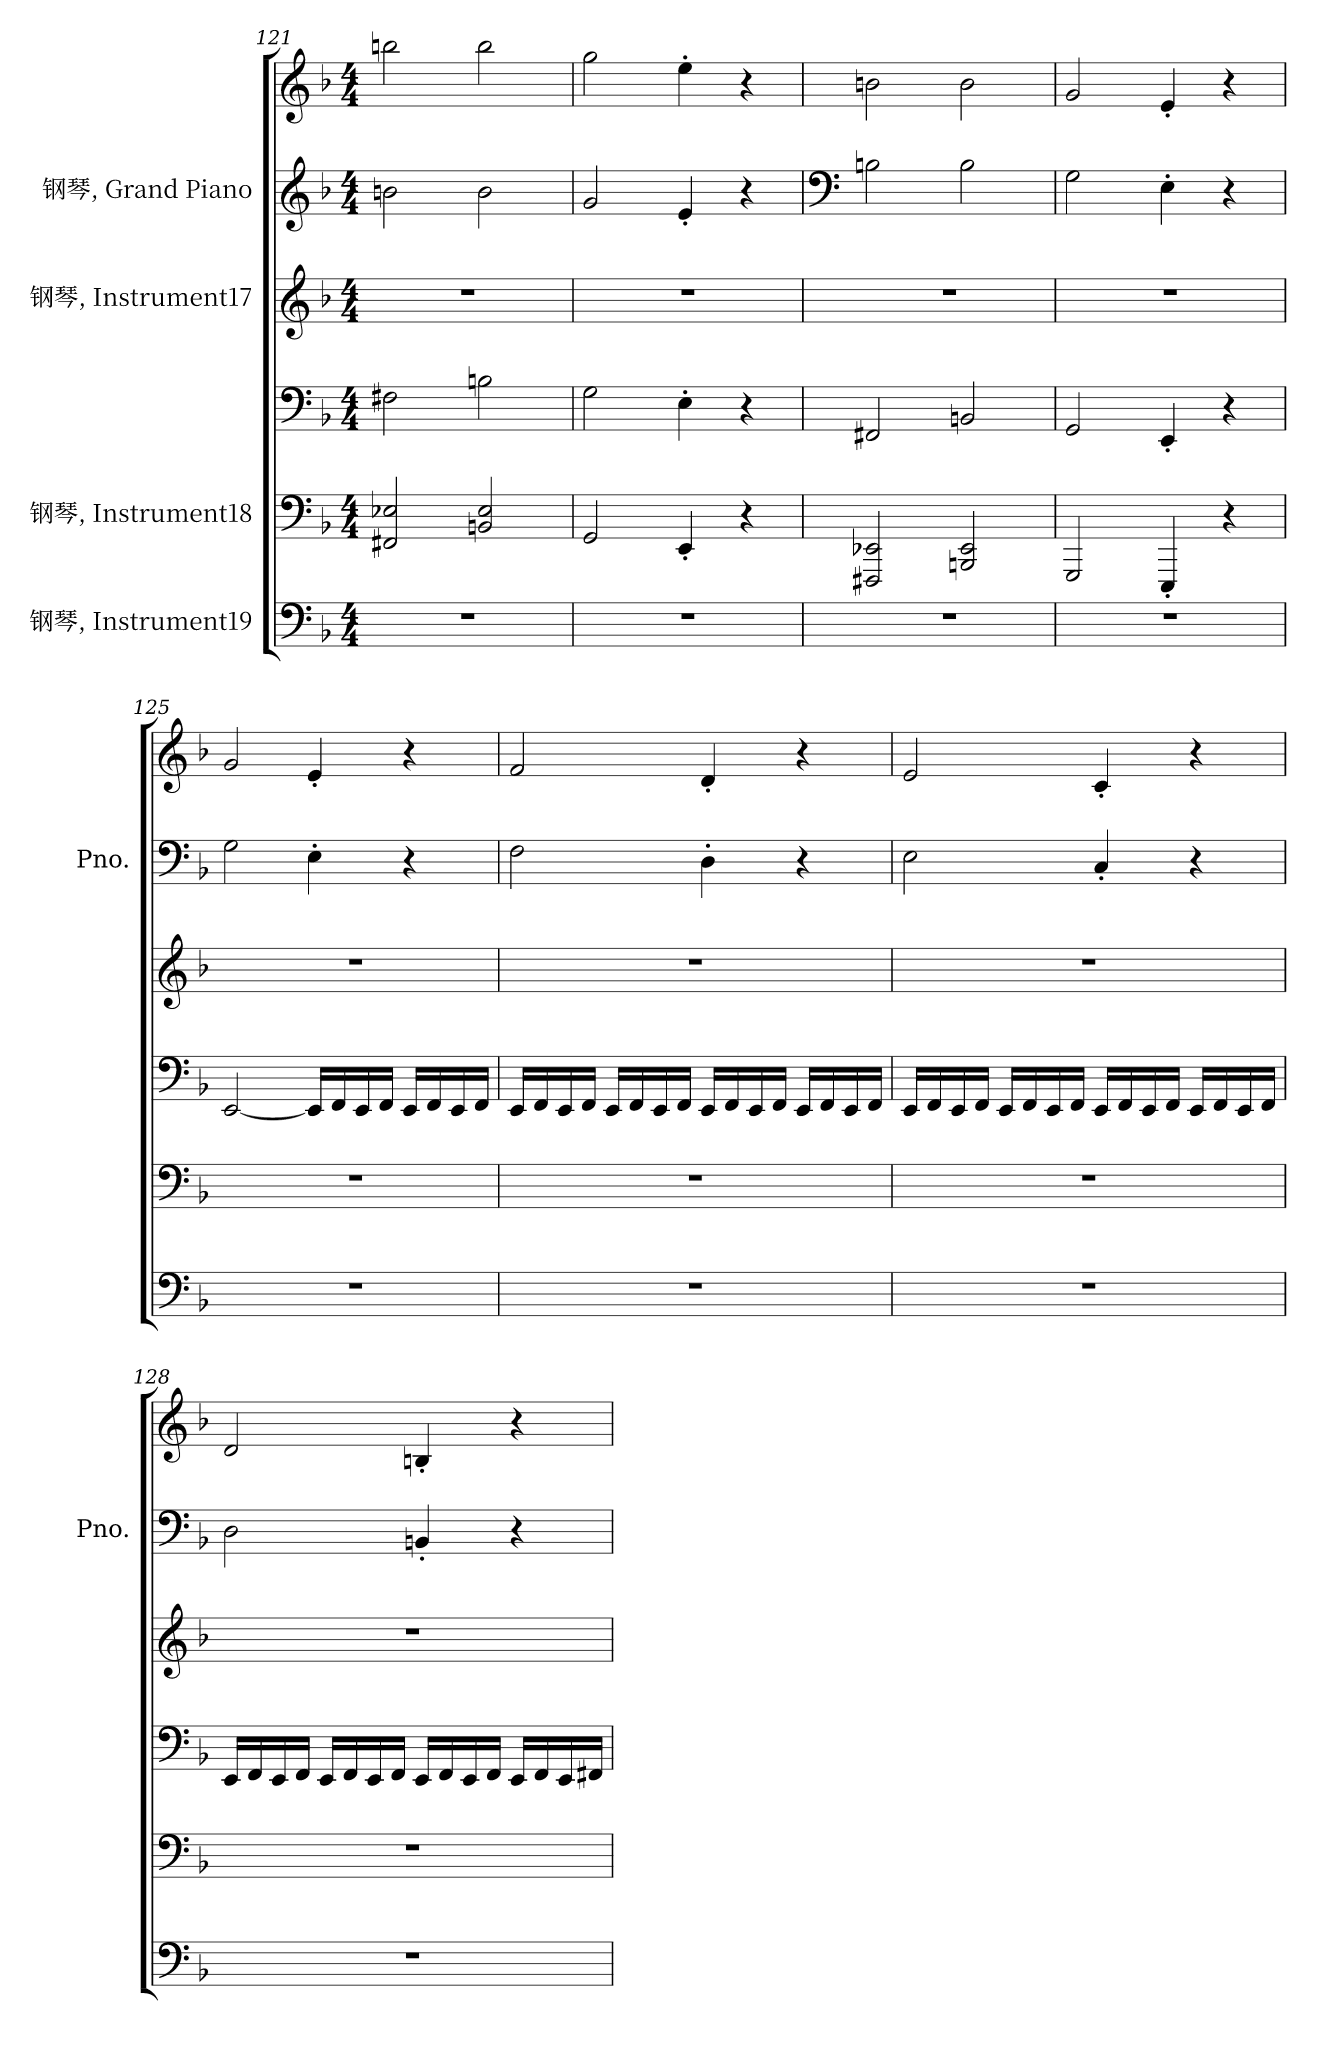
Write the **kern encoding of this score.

**kern	**kern	**kern	**kern	**kern	**kern
*part4	*part3	*part3	*part2	*part1	*part1
*staff6	*staff5	*staff4	*staff3	*staff2	*staff1
*I"钢琴, Instrument19	*I"钢琴, Instrument18	*	*I"钢琴, Instrument17	*I"钢琴, Grand Piano	*
*	*	*	*	*I'Pno.	*
!!LO:PB:g=z
*clefF4	*clefF4	*clefF4	*clefG2	*clefG2	*clefG2
*k[b-]	*k[b-]	*k[b-]	*k[b-]	*k[b-]	*k[b-]
*M4/4	*M4/4	*M4/4	*M4/4	*M4/4	*M4/4
=121	=121	=121	=121	=121	=121
1r	2FF#X/ 2E-X/	2F#X\	1r	2bn\	2bbn\
.	2BBn/ 2E-/	2Bn\	.	2b\	2bb\
=122	=122	=122	=122	=122	=122
1r	2GG/	2G\	1r	2g/	2gg\
.	4EE'/	4E'\	.	4e'/	4ee'\
.	4r	4r	.	4r	4r
=123	=123	=123	=123	=123	=123
*	*	*	*	*clefF4	*
1r	2FFF#X/ 2EE-X/	2FF#X/	1r	2Bn\	2bn\
.	2BBBn/ 2EE-/	2BBn/	.	2B\	2b\
=124	=124	=124	=124	=124	=124
1r	2GGG/	2GG/	1r	2G\	2g/
.	4EEE'/	4EE'/	.	4E'\	4e'/
.	4r	4r	.	4r	4r
=125	=125	=125	=125	=125	=125
1r	1r	[2EE/	1r	2G\	2g/
.	.	16EE/LL]	.	4E'\	4e'/
.	.	16FF/	.	.	.
.	.	16EE/	.	.	.
.	.	16FF/JJ	.	.	.
.	.	16EE/LL	.	4r	4r
.	.	16FF/	.	.	.
.	.	16EE/	.	.	.
.	.	16FF/JJ	.	.	.
!!LO:LB:g=z
=126	=126	=126	=126	=126	=126
1r	1r	16EE/LL	1r	2F\	2f/
.	.	16FF/	.	.	.
.	.	16EE/	.	.	.
.	.	16FF/JJ	.	.	.
.	.	16EE/LL	.	.	.
.	.	16FF/	.	.	.
.	.	16EE/	.	.	.
.	.	16FF/JJ	.	.	.
.	.	16EE/LL	.	4D'\	4d'/
.	.	16FF/	.	.	.
.	.	16EE/	.	.	.
.	.	16FF/JJ	.	.	.
.	.	16EE/LL	.	4r	4r
.	.	16FF/	.	.	.
.	.	16EE/	.	.	.
.	.	16FF/JJ	.	.	.
=127	=127	=127	=127	=127	=127
1r	1r	16EE/LL	1r	2E\	2e/
.	.	16FF/	.	.	.
.	.	16EE/	.	.	.
.	.	16FF/JJ	.	.	.
.	.	16EE/LL	.	.	.
.	.	16FF/	.	.	.
.	.	16EE/	.	.	.
.	.	16FF/JJ	.	.	.
.	.	16EE/LL	.	4C'/	4c'/
.	.	16FF/	.	.	.
.	.	16EE/	.	.	.
.	.	16FF/JJ	.	.	.
.	.	16EE/LL	.	4r	4r
.	.	16FF/	.	.	.
.	.	16EE/	.	.	.
.	.	16FF/JJ	.	.	.
!!LO:PB:g=z
=128	=128	=128	=128	=128	=128
1r	1r	16EE/LL	1r	2D\	2d/
.	.	16FF/	.	.	.
.	.	16EE/	.	.	.
.	.	16FF/JJ	.	.	.
.	.	16EE/LL	.	.	.
.	.	16FF/	.	.	.
.	.	16EE/	.	.	.
.	.	16FF/JJ	.	.	.
.	.	16EE/LL	.	4BBn'/	4Bn'/
.	.	16FF/	.	.	.
.	.	16EE/	.	.	.
.	.	16FF/JJ	.	.	.
.	.	16EE/LL	.	4r	4r
.	.	16FF/	.	.	.
.	.	16EE/	.	.	.
.	.	16FF#X/JJ	.	.	.
=	=	=	=	=	=
*-	*-	*-	*-	*-	*-
